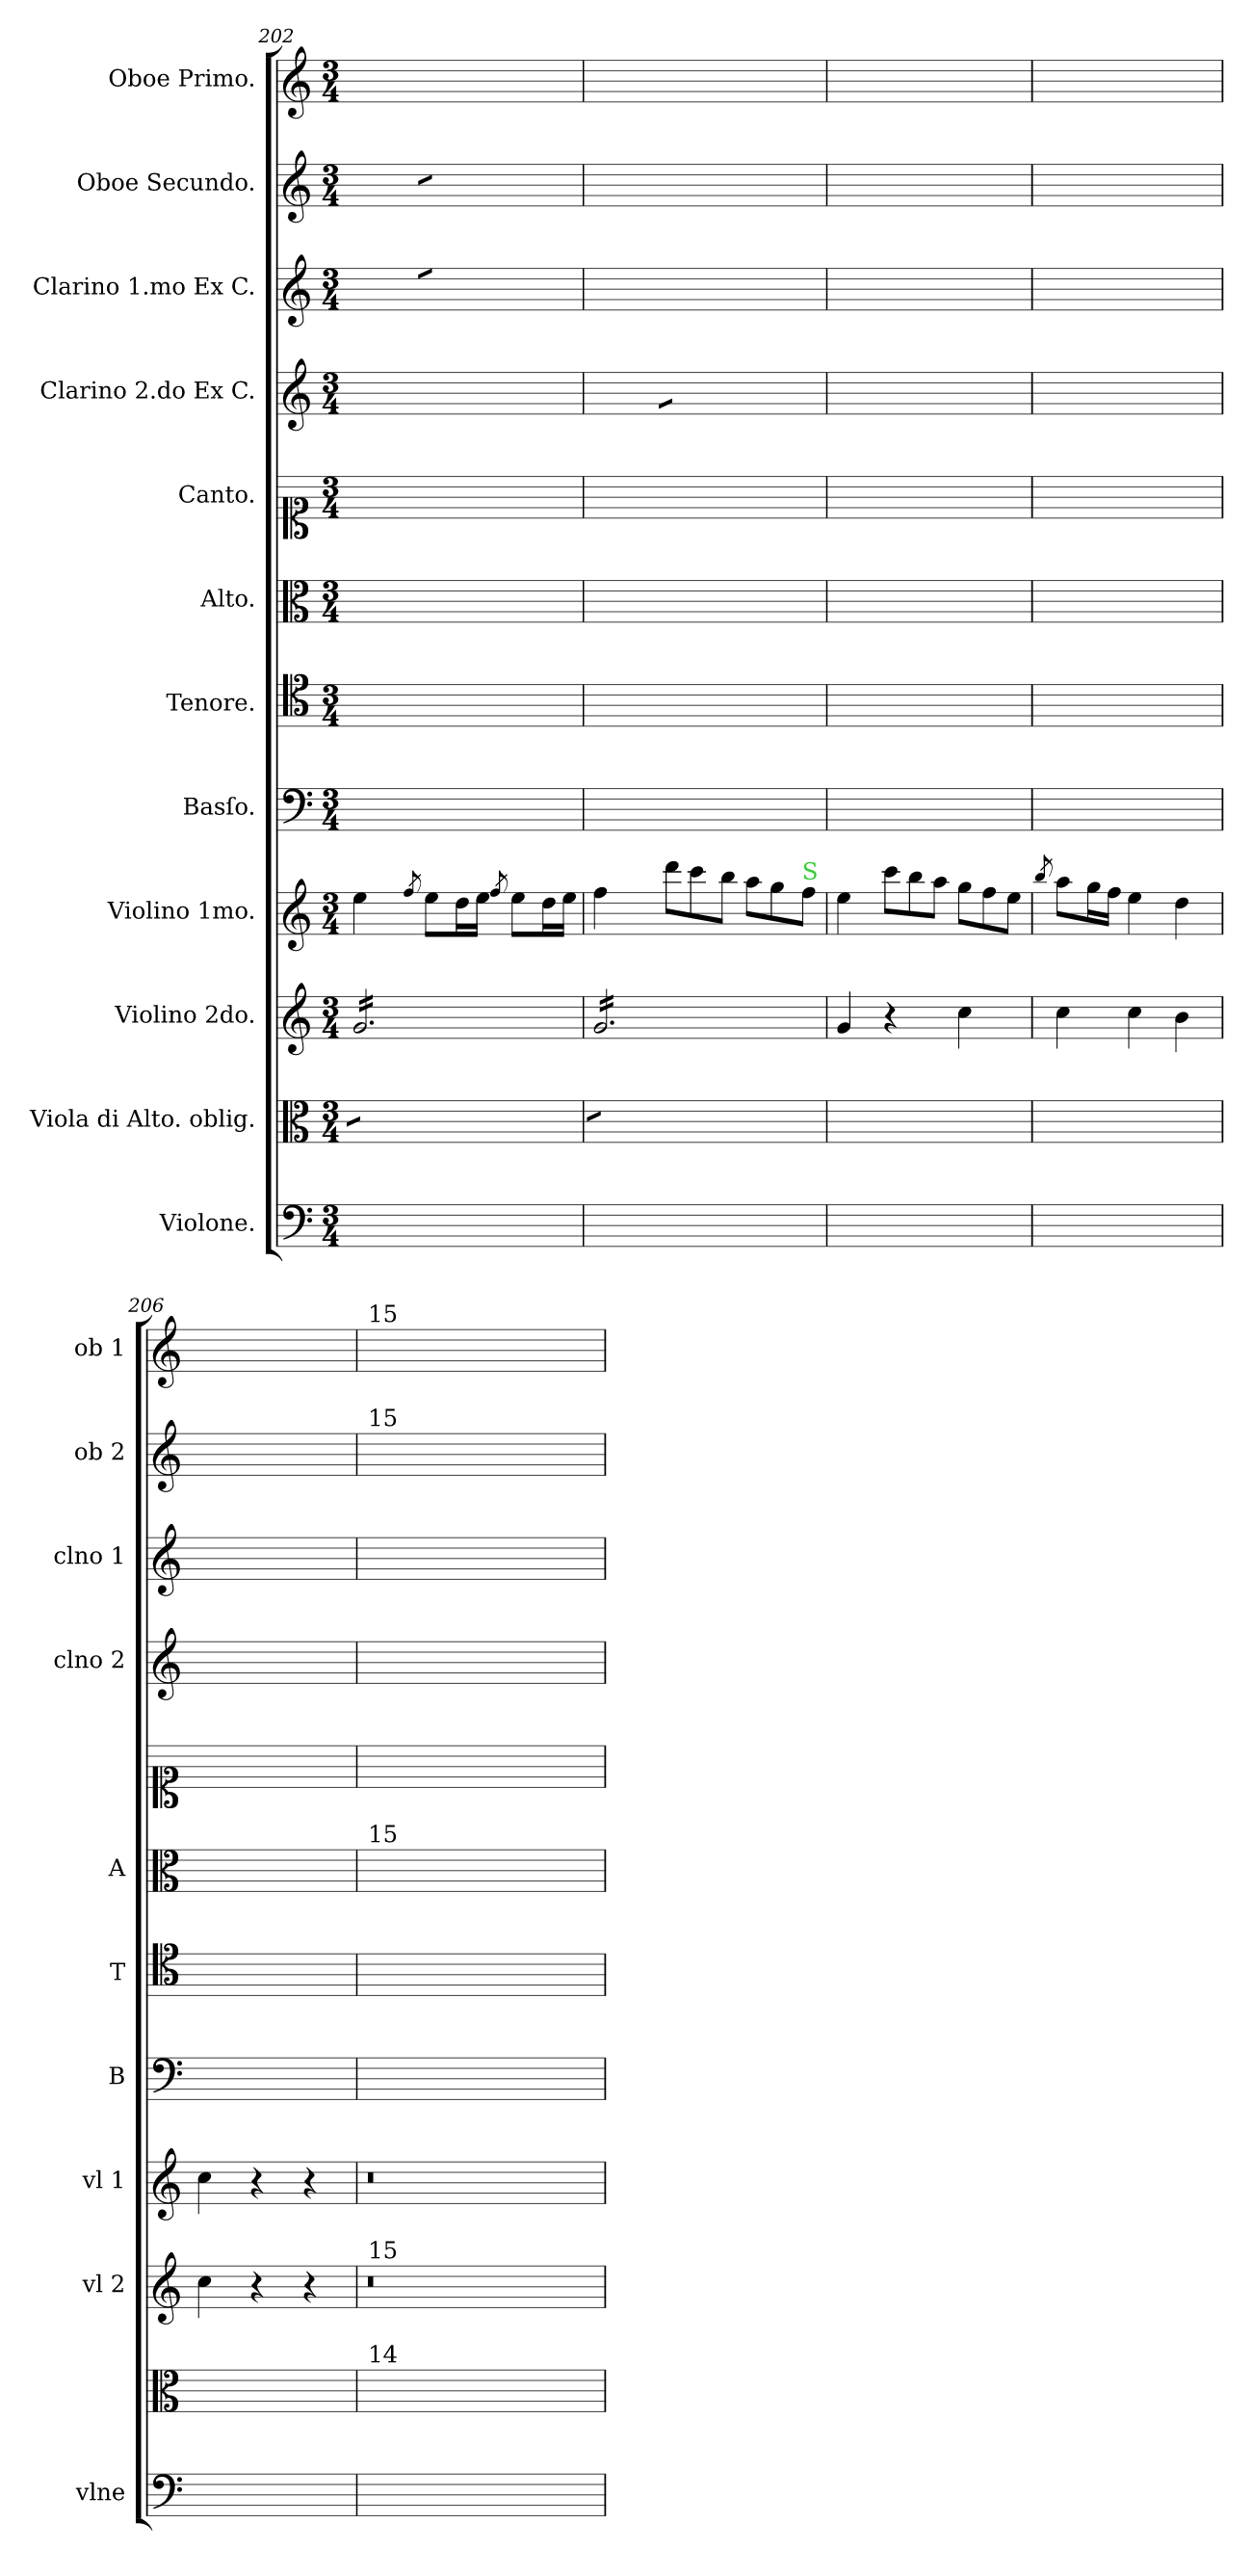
**kern	**kern	**kern	**kern	**kern	**text	**kern	**text	**kern	**text	**kern	**text	**kern	**kern	**kern	**kern
*part12	*part11	*part10	*part9	*part8	*part8	*part7	*part7	*part6	*part6	*part5	*part5	*part4	*part3	*part2	*part1
*staff12	*staff11	*staff10	*staff9	*staff8	*staff8	*staff7	*staff7	*staff6	*staff6	*staff5	*staff5	*staff4	*staff3	*staff2	*staff1
*I"Violone.	*I"Viola di Alto. oblig.	*I"Violino 2do.	*I"Violino 1mo.	*I"Basſo.	*	*I"Tenore.	*	*I"Alto.	*	*I"Canto.	*	*I"Clarino 2.do Ex C.	*I"Clarino 1.mo Ex C.	*I"Oboe Secundo.	*I"Oboe Primo.
*I'vlne	*	*I'vl 2	*I'vl 1	*I'B	*	*I'T	*	*I'A	*	*	*	*I'clno 2	*I'clno 1	*I'ob 2	*I'ob 1
*clefF4	*clefC3	*clefG2	*clefG2	*clefF4	*	*clefC4	*	*clefC3	*	*clefC1	*	*clefG2	*clefG2	*clefG2	*clefG2
*k[]	*k[]	*k[]	*k[]	*k[]	*	*k[]	*	*k[]	*	*k[]	*	*k[]	*k[]	*k[]	*k[]
*C:	*C:	*C:	*C:	*C:	*	*C:	*	*C:	*	*C:	*	*C:	*C:	*C:	*C:
*M3/4	*M3/4	*M3/4	*M3/4	*M3/4	*	*M3/4	*	*M3/4	*	*M3/4	*	*M3/4	*M3/4	*M3/4	*M3/4
=202	=202	=202	=202	=202	=202	=202	=202	=202	=202	=202	=202	=202	=202	=202	=202
!	!	!	!	!	!	!	!LO:LY:i	!	!	!	!	!	!	!	!
*	*tremolo	*	*	*	*	*	*	*	*	*	*	*	*	*	*
*	*	*tremolo	*	*	*	*	*	*	*	*	*	*	*	*	*
8C/Lyy	8c\yyL	16g/LL	4ee\	2c\yy	Ky-	2c\yy	Ky-	2g\yy	Ky-	2ee\yy	Ky-	4cc\yy	8ee\Lyy	4cc\yy	4ee\yy
.	.	16g/	.	.	.	.	.	.	.	.	.	.	.	.	.
8GG/yy	8c\yy	16g/	.	.	.	.	.	.	.	.	.	.	16ee\Lyy	.	.
.	.	16g/	.	.	.	.	.	.	.	.	.	.	16ee\JJyy	.	.
.	.	.	8qff/	.	.	.	.	.	.	.	.	.	.	.	.
*	*	*	*	*	*	*	*	*	*	*	*	*	*tremolo	*	*
*	*	*	*	*	*	*	*	*	*	*	*	*	*	*tremolo	*
8C/yy	8c\yy	16g/	8ee\L	.	.	.	.	.	.	.	.	4ryy	8ee\yyL	8cc\yyL	4ee\yy
.	.	16g/	.	.	.	.	.	.	.	.	.	.	.	.	.
8GG/yy	8c\yy	16g/	16dd\L	.	.	.	.	.	.	.	.	.	8ee\yy	8cc\yy	.
.	.	16g/	16ee\JJ	.	.	.	.	.	.	.	.	.	.	.	.
.	.	.	8qff/	.	.	.	.	.	.	.	.	.	.	.	.
!	!	!	!	!	!	!	!LO:LY:i	!	!	!	!	!	!	!	!
8C/yy	8c\yy	16g/	8ee\L	4c\yy	-ri-	4c\yy	-ri-	4g\yy	-ri-	4ee\yy	-ri-	4cc\yy	8ee\yy	8cc\yy	4ee\yy
.	.	16g/	.	.	.	.	.	.	.	.	.	.	.	.	.
8GG/Jyy	8c\yyJ	16g/	16dd\L	.	.	.	.	.	.	.	.	.	8ee\yyJ	8cc\yyJ	.
*	*	*	*	*	*	*	*	*	*	*	*	*	*	*Xtremolo	*
*	*	*	*	*	*	*	*	*	*	*	*	*	*Xtremolo	*	*
.	.	16g/JJ	16ee\JJ	.	.	.	.	.	.	.	.	.	.	.	.
=203	=203	=203	=203	=203	=203	=203	=203	=203	=203	=203	=203	=203	=203	=203	=203
!	!	!	!	!	!	!	!LO:LY:i	!	!	!	!	!	!	!	!
8BB/Lyy	8d\yyL	16g/LL	4ff\	2.B\yy	-e	2.d\yy	-e	2.g\yy	-e	2.ff\yy	-e	8g/Lyy	4ff\yy	2.dd\yy	2.ff\yy
.	.	16g/	.	.	.	.	.	.	.	.	.	.	.	.	.
8GG/yy	8d\yy	16g/	.	.	.	.	.	.	.	.	.	16g/Lyy	.	.	.
.	.	16g/	.	.	.	.	.	.	.	.	.	16g/JJyy	.	.	.
*	*	*	*Xtuplet	*	*	*	*	*	*	*	*	*	*	*	*
*	*	*	*	*	*	*	*	*	*	*	*	*tremolo	*	*	*
8BB/yy	8d\yy	16g/	12ddd\L	.	.	.	.	.	.	.	.	8g/yyL	4ryy	.	.
.	.	16g/	.	.	.	.	.	.	.	.	.	.	.	.	.
.	.	.	12ccc\	.	.	.	.	.	.	.	.	.	.	.	.
8GG/yy	8d\yy	16g/	.	.	.	.	.	.	.	.	.	8g/yy	.	.	.
.	.	.	12bb\J	.	.	.	.	.	.	.	.	.	.	.	.
.	.	16g/	.	.	.	.	.	.	.	.	.	.	.	.	.
8BB/yy	8d\yy	16g/	12aa\L	.	.	.	.	.	.	.	.	8g/yy	4ff\yy	.	.
.	.	16g/	.	.	.	.	.	.	.	.	.	.	.	.	.
.	.	.	12gg\	.	.	.	.	.	.	.	.	.	.	.	.
8GG/Jyy	8d\yyJ	16g/	.	.	.	.	.	.	.	.	.	8g/yyJ	.	.	.
*	*	*	*	*	*	*	*	*	*	*	*	*Xtremolo	*	*	*
*	*Xtremolo	*	*	*	*	*	*	*	*	*	*	*	*	*	*
!	!	!	!LO:TX:a:color=limegreen:t=S	!	!	!	!	!	!	!	!	!	!	!	!
.	.	.	12ff\J	.	.	.	.	.	.	.	.	.	.	.	.
.	.	16g/JJ	.	.	.	.	.	.	.	.	.	.	.	.	.
*	*	*Xtremolo	*	*	*	*	*	*	*	*	*	*	*	*	*
=204	=204	=204	=204	=204	=204	=204	=204	=204	=204	=204	=204	=204	=204	=204	=204
4C/yy	4c\yy	4g/	4ee\	2.c\yy	e-	2.c\yy	e-	2.g\yy	e-	2.ee\yy	e-	4cc\yy	4ee\yy	4cc\yy	4ee\yy
4ryy	4ryy	4r	12ccc\L	.	.	.	.	.	.	.	.	4ryy	4ryy	4ryy	4ryy
.	.	.	12bb\	.	.	.	.	.	.	.	.	.	.	.	.
.	.	.	12aa\J	.	.	.	.	.	.	.	.	.	.	.	.
4C/yy	4e\yy	4cc\	12gg\L	.	.	.	.	.	.	.	.	4cc\yy	4ee\yy	4cc\yy	4ee\yy
.	.	.	12ff\	.	.	.	.	.	.	.	.	.	.	.	.
.	.	.	12ee\J	.	.	.	.	.	.	.	.	.	.	.	.
=205	=205	=205	=205	=205	=205	=205	=205	=205	=205	=205	=205	=205	=205	=205	=205
.	.	.	8qbb/	.	.	.	.	.	.	.	.	.	.	.	.
4F\yy	4f\yy	4cc\	8aa\L	4F\yy	-lei-	4d\yy	-lei-	4a\yy	-lei-	4ff\yy	-lei-	4dd\yy	4ff\yy	4a/yy	4ff\yy
.	.	.	16gg\L	.	.	.	.	.	.	.	.	.	.	.	.
.	.	.	16ff\JJ	.	.	.	.	.	.	.	.	.	.	.	.
4G\yy	4g\yy	4cc\	4ee\	2G\yy	.	4c\yy	.	2g\yy	.	4ee\yy	.	4cc\yy	4ee\yy	2g/yy	4ee\yy
4GG/yy	4g\yy	4b\	4dd\	.	.	4B\yy	.	.	.	4dd\yy	.	4g/yy	4dd\yy	.	4dd\yy
=206	=206	=206	=206	=206	=206	=206	=206	=206	=206	=206	=206	=206	=206	=206	=206
4C/yy	4g\yy	4cc\	4cc\	4C/yy	-ſon	4c\yy	-ſon	4g\yy	-son	4cc\yy	-son	4e/yy	4cc\yy	4g/yy	4ee\yy
4ryy	4ryy	4r	4r	4ryy	.	4ryy	.	4ryy	.	4ryy	.	4ryy	4ryy	4ryy	4ryy
4ryy	4ryy	4r	4r	4ryy	.	4ryy	.	4ryy	.	4ryy	.	4ryy	4ryy	4ryy	4ryy
=207	=207	=207	=207	=207	=207	=207	=207	=207	=207	=207	=207	=207	=207	=207	=207
!	!	!	!	!	!	!	!	!	!	!	!	!	!	!	!LO:TX:a:t=15
!	!	!	!	!	!	!	!	!	!	!	!	!	!	!LO:TX:a:t=15	!
!	!	!	!	!	!	!	!	!LO:TX:a:t=15	!	!	!	!	!	!	!
!	!	!LO:TX:a:t=15	!	!	!	!	!	!	!	!	!	!	!	!	!
!	!LO:TX:a:t=14	!	!	!	!	!	!	!	!	!	!	!	!	!	!
0.ryy	0.ryy	0.r	0.r	0.ryy	.	0.ryy	.	0.ryy	.	0.ryy	.	0.ryy	0.ryy	0.ryy	0.ryy
=	=	=	=	=	=	=	=	=	=	=	=	=	=	=	=
*-	*-	*-	*-	*-	*-	*-	*-	*-	*-	*-	*-	*-	*-	*-	*-
